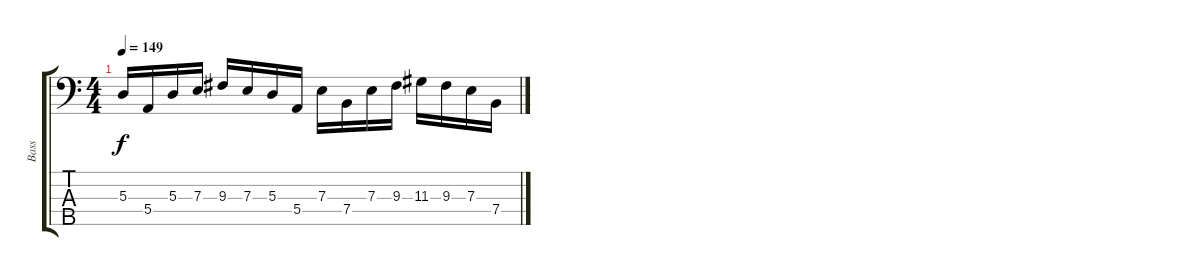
\track ("Bass" "Bass") {instrument electricbasspick}
\staff {score tabs}
\tuning (G2 D2 A1 E1 B0) {hide}
\ts (4 4)
\tempo 149
\clef f4
\ks c
5.3.16{dy f} 5.4.16 5.3.16 7.3.16 9.3.16 7.3.16 5.3.16 5.4.16 7.3.16 7.4.16 7.3.16 9.3.16 11.3.16 9.3.16 7.3.16 7.4.16
